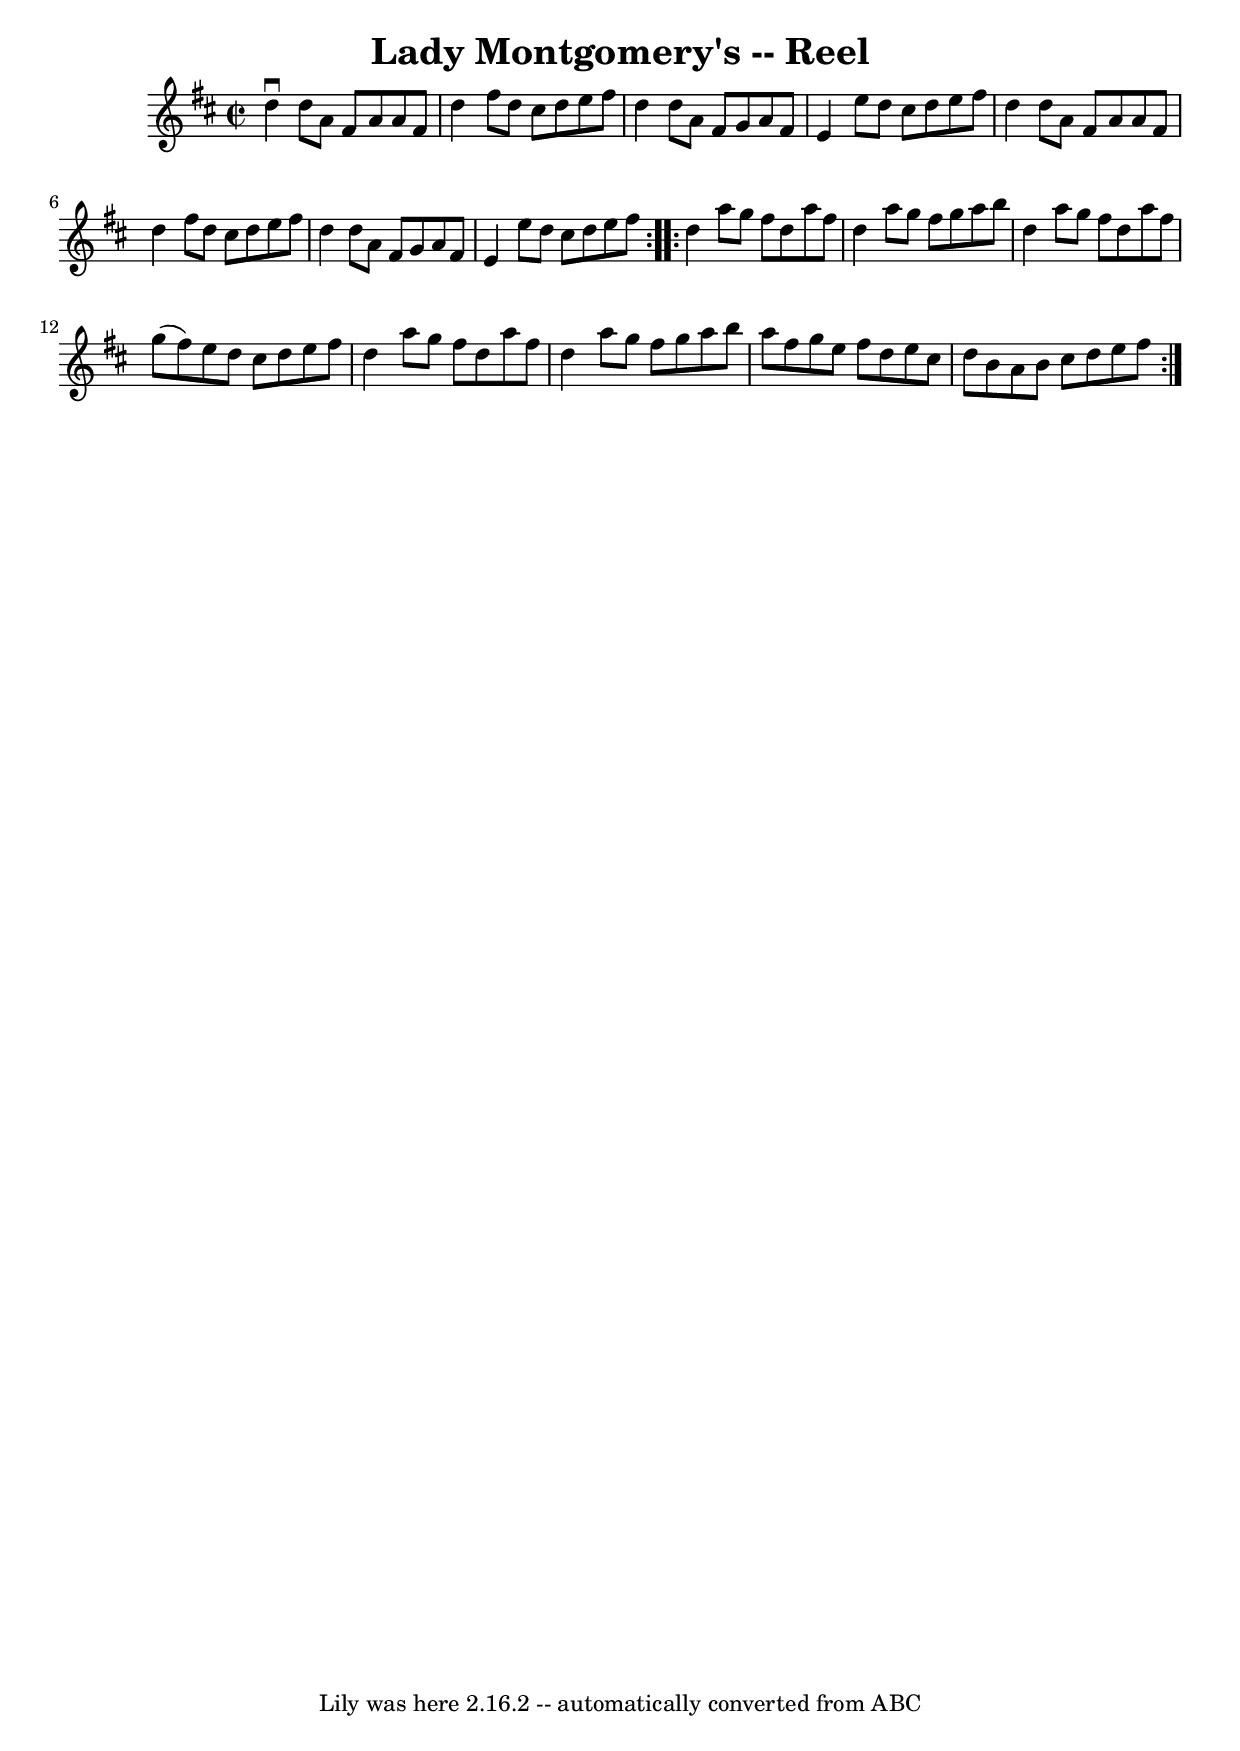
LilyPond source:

\version "2.7.40"
\include "Mammoth.ily"
\header {
	book = "Ryan's Mammoth Collection"
	crossRefNumber = "1"
	footnotes = ""
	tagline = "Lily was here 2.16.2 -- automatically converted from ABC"
	title = "Lady Montgomery's -- Reel"
}
voicedefault =  {
\set Score.defaultBarType = "empty"

\repeat volta 2 {
\override Staff.TimeSignature #'style = #'C
 \time 2/2 \key d \major d''4^\downbow d''8 a'8 fis'8 a'8 a'8  
 fis'8  |
 d''4 fis''8 d''8 cis''8 d''8 e''8 fis''8  
|
 d''4 d''8 a'8 fis'8 g'8 a'8 fis'8  |
 e'4  
 e''8 d''8 cis''8 d''8 e''8 fis''8  |
 d''4 d''8   
 a'8 fis'8 a'8 a'8 fis'8  |
 d''4 fis''8 d''8    
cis''8 d''8 e''8 fis''8  |
 d''4 d''8 a'8 fis'8    
g'8 a'8 fis'8  |
 e'4 e''8 d''8 cis''8 d''8 e''8   
 fis''8  } \repeat volta 2 { d''4 a''8 g''8 fis''8 d''8 a''8 
 fis''8  |
 d''4 a''8 g''8 fis''8 g''8 a''8 b''8  
|
 d''4 a''8 g''8 fis''8 d''8 a''8 fis''8  |
   
g''8 (fis''8) e''8 d''8 cis''8 d''8 e''8 fis''8  
|
 d''4 a''8 g''8 fis''8 d''8 a''8 fis''8  |
 
 d''4 a''8 g''8 fis''8 g''8 a''8 b''8  |
 a''8    
fis''8 g''8 e''8 fis''8 d''8 e''8 cis''8  |
 d''8    
b'8 a'8 b'8 cis''8 d''8 e''8 fis''8  }   
}

\score{
    <<

	\context Staff="default"
	{
	    \voicedefault 
	}

    >>
	\layout {
	}
	\midi {}
}
